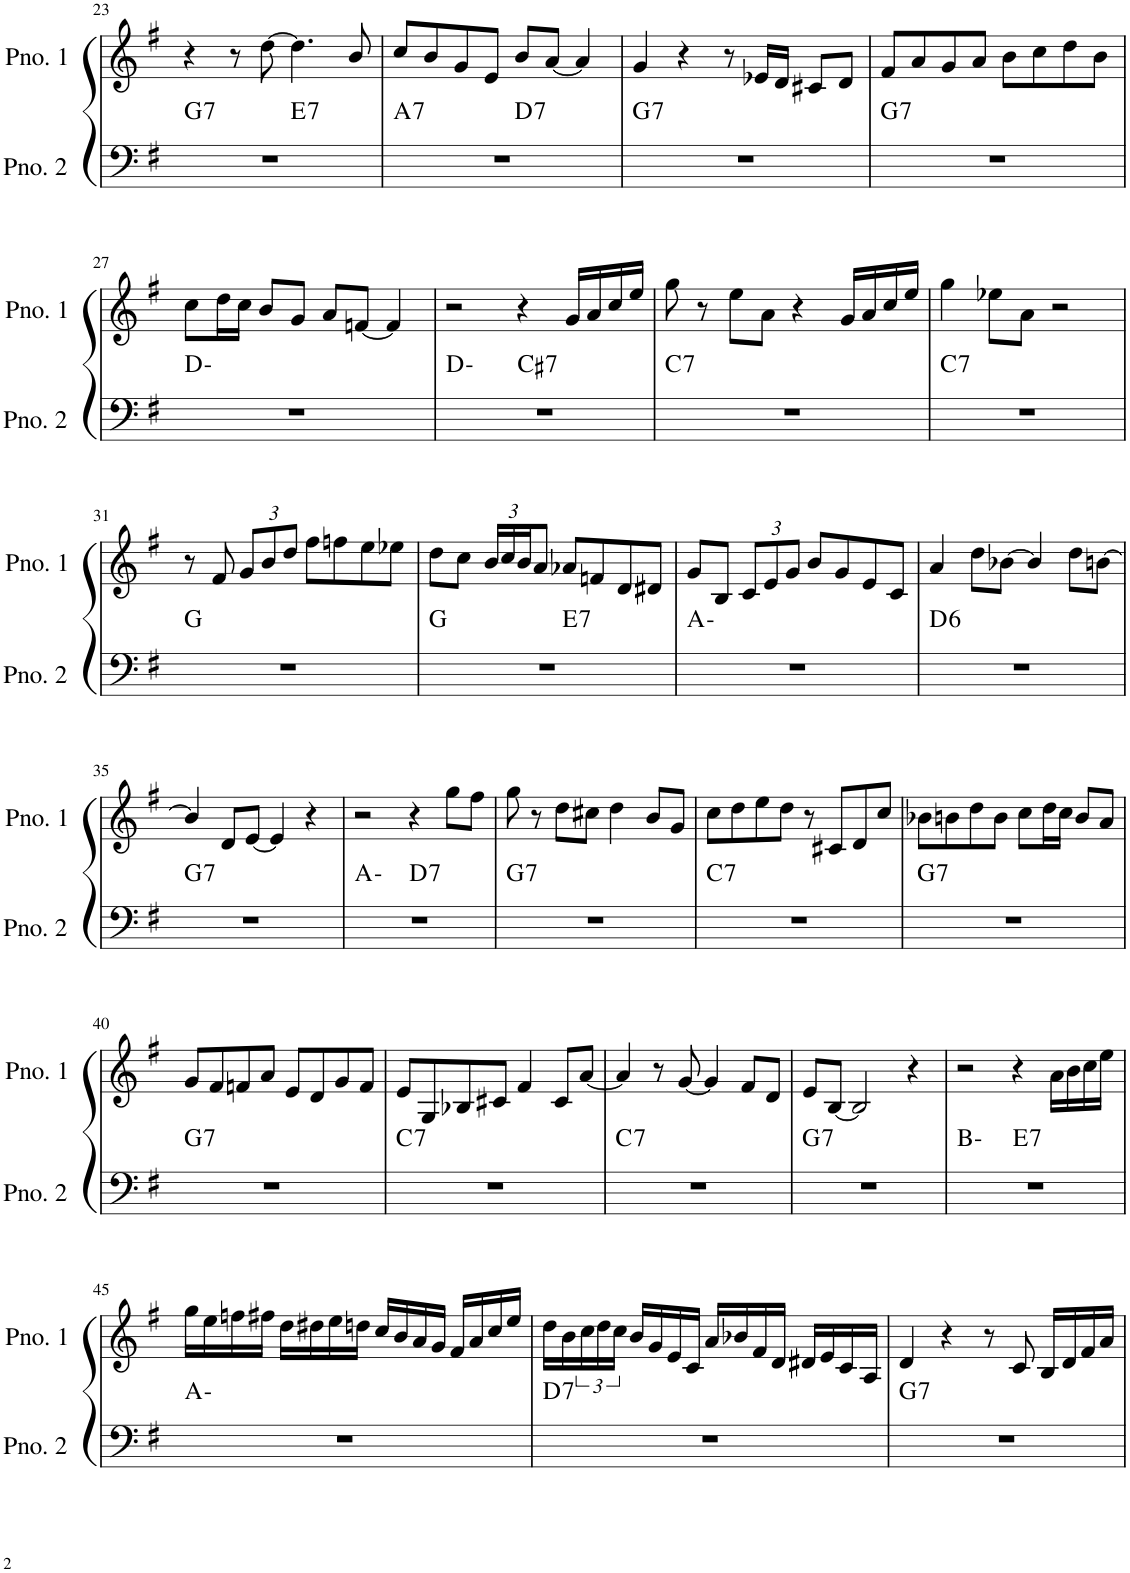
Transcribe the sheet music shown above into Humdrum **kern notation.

**kern	**harte	**kern
*part2	*part2	*part1
*staff2	*	*staff1
*I"ピアノ 2	*	*I"ピアノ 1
!!LO:PB:g=z
*clefF4	*	*clefG2
*k[f#]	*	*k[f#]
*M4/4	*	*M4/4
=23	=23	=23
!	!LO:H:kt=7	!
*^	*	*
1r	2ryy	G:7	4r
.	.	.	8r
.	.	.	[8dd\
!	!	!LO:H:kt=7	!
.	2ryy	E:7	4.dd\]
.	.	.	8b/
=24	=24	=24	=24
!	!	!LO:H:kt=7	!
1r	2ryy	A:7	8cc/L
.	.	.	8b/
.	.	.	8g/
.	.	.	8e/J
!	!	!LO:H:kt=7	!
.	2ryy	D:7	8b/L
.	.	.	[8a/J
.	.	.	4a/]
=25	=25	=25	=25
!	!	!LO:H:kt=7	!
*v	*v	*	*
1r	G:7	4g/
.	.	4r
.	.	8r
.	.	16e-X/LL
.	.	16d/JJ
.	.	8c#X/L
.	.	8d/J
=26	=26	=26
!	!LO:H:kt=7	!
1r	G:7	8f#/L
.	.	8a/
.	.	8g/
.	.	8a/J
.	.	8b\L
.	.	8cc\
.	.	8dd\
.	.	8b\J
!!LO:LB:g=z
=27	=27	=27
1r	D:min	8cc\L
.	.	16dd\L
.	.	16cc\JJ
.	.	8b/L
.	.	8g/J
.	.	8a/L
.	.	[8fn/J
.	.	4f/]
=28	=28	=28
*^	*	*
1r	2ryy	D:min	2r
!	!	!LO:H:kt=7	!
.	2ryy	C#:7	4r
.	.	.	16g/LL
.	.	.	16a/
.	.	.	16cc/
.	.	.	16ee/JJ
=29	=29	=29	=29
!	!	!LO:H:kt=7	!
*v	*v	*	*
1r	C:7	8gg\
.	.	8r
.	.	8ee\L
.	.	8a\J
.	.	4r
.	.	16g/LL
.	.	16a/
.	.	16cc/
.	.	16ee/JJ
=30	=30	=30
!	!LO:H:kt=7	!
1r	C:7	4gg\
.	.	8ee-X\L
.	.	8a\J
.	.	2r
!!LO:LB:g=z
=31	=31	=31
1r	G:maj	8r
.	.	8f#/
*	*	*Xbrackettup
.	.	12g/L
.	.	12b/
.	.	12dd/J
.	.	8ff#\L
.	.	8ffn\
.	.	8ee\
.	.	8ee-X\J
=32	=32	=32
*^	*	*
1r	2ryy	G:maj	8dd\L
.	.	.	8cc\J
.	.	.	24b/LL
.	.	.	24cc/
.	.	.	24b/J
.	.	.	8a/J
!	!	!LO:H:kt=7	!
.	2ryy	E:7	8a-X/L
.	.	.	8fn/
.	.	.	8d/
.	.	.	8d#X/J
*v	*v	*	*
=33	=33	=33
1r	A:min	8g/L
.	.	8B/J
.	.	12c/L
.	.	12e/
.	.	12g/J
.	.	8b/L
.	.	8g/
.	.	8e/
.	.	8c/J
=34	=34	=34
!	!LO:H:kt=6	!
1r	D:maj6	4a/
.	.	8dd\L
.	.	[8b-X\J
.	.	4b-/]
.	.	8dd\L
.	.	[8bn\J
!!LO:LB:g=z
=35	=35	=35
!	!LO:H:kt=7	!
1r	G:7	4b/]
.	.	8d/L
.	.	[8e/J
.	.	4e/]
.	.	4r
=36	=36	=36
*^	*	*
1r	2ryy	A:min	2r
!	!	!LO:H:kt=7	!
.	2ryy	D:7	4r
.	.	.	8gg\L
.	.	.	8ff#\J
=37	=37	=37	=37
!	!	!LO:H:kt=7	!
*v	*v	*	*
1r	G:7	8gg\
.	.	8r
.	.	8dd\L
.	.	8cc#X\J
.	.	4dd\
.	.	8b/L
.	.	8g/J
=38	=38	=38
!	!LO:H:kt=7	!
1r	C:7	8cc\L
.	.	8dd\
.	.	8ee\
.	.	8dd\J
.	.	8r
.	.	8c#X/L
.	.	8d/
.	.	8cc/J
=39	=39	=39
!	!LO:H:kt=7	!
1r	G:7	8b-X\L
.	.	8bn\
.	.	8dd\
.	.	8b\J
.	.	8cc\L
.	.	16dd\L
.	.	16cc\JJ
.	.	8b/L
.	.	8a/J
!!LO:LB:g=z
=40	=40	=40
!	!LO:H:kt=7	!
1r	G:7	8g/L
.	.	8f#/
.	.	8fn/
.	.	8a/J
.	.	8e/L
.	.	8d/
.	.	8g/
.	.	8f/J
=41	=41	=41
!	!LO:H:kt=7	!
1r	C:7	8e/L
.	.	8G/
.	.	8B-X/
.	.	8c#X/J
.	.	4f#/
.	.	8c#/L
.	.	[8a/J
=42	=42	=42
!	!LO:H:kt=7	!
1r	C:7	4a/]
.	.	8r
.	.	[8g/
.	.	4g/]
.	.	8f#/L
.	.	8d/J
=43	=43	=43
!	!LO:H:kt=7	!
1r	G:7	8e/L
.	.	[8B/J
.	.	2B/]
.	.	4r
=44	=44	=44
*^	*	*
1r	2ryy	B:min	2r
!	!	!LO:H:kt=7	!
.	2ryy	E:7	4r
.	.	.	16a\LL
.	.	.	16b\
.	.	.	16cc\
.	.	.	16ee\JJ
*v	*v	*	*
!!LO:LB:g=z
=45	=45	=45
1r	A:min	16gg\LL
.	.	16ee\
.	.	16ffn\
.	.	16ff#X\JJ
.	.	16dd\LL
.	.	16dd#X\
.	.	16ee\
.	.	16ddn\JJ
.	.	16cc/LL
.	.	16b/
.	.	16a/
.	.	16g/JJ
.	.	16f#/LL
.	.	16a/
.	.	16cc/
.	.	16ee/JJ
=46	=46	=46
!	!LO:H:kt=7	!
1r	D:7	16dd\LL
.	.	16b\
*	*	*brackettup
.	.	24cc\
.	.	24dd\
.	.	24cc\JJ
.	.	16b/LL
.	.	16g/
.	.	16e/
.	.	16c/JJ
.	.	16a/LL
.	.	16b-X/
.	.	16f#/
.	.	16d/JJ
.	.	16d#X/LL
.	.	16e/
.	.	16c/
.	.	16A/JJ
=47	=47	=47
!	!LO:H:kt=7	!
1r	G:7	4d/
.	.	4r
.	.	8r
.	.	8c/
.	.	16B/LL
.	.	16d/
.	.	16f#/
.	.	16a/JJ
=	=	=
*-	*-	*-
